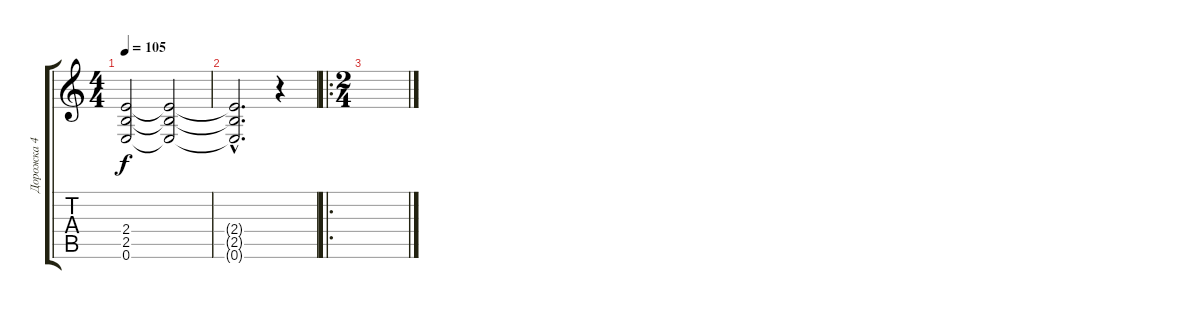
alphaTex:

\track ("Дорожка 4" "Дорожка 4") {instrument overdrivenguitar}
\staff {score tabs}
\tuning (E4 B3 G3 D3 A2 E2) {hide}
\ts (4 4)
\tempo 105
\clef g2
\ks c
(2.4 2.5 0.6).2{dy f} (2.4{t} 2.5{t} 0.6{t}).2 |
(2.4{hac t} 2.5{hac t} 0.6{hac t}).2{d} r.4 |
\ro
\ts (2 4)
